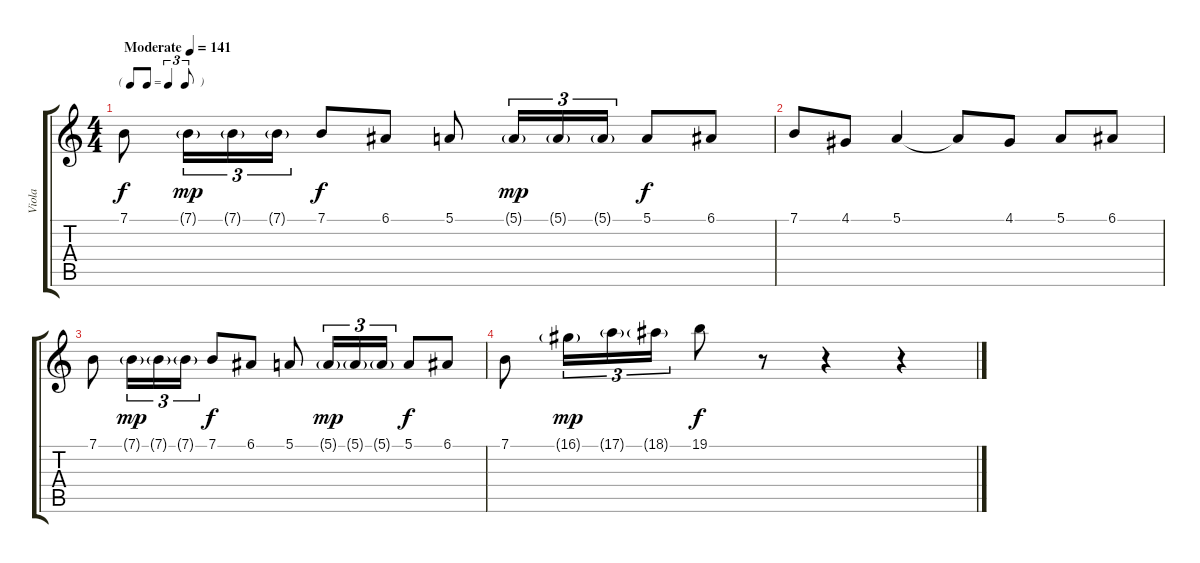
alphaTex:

\track ("Viola" "Viola") {instrument viola}
\staff {score tabs}
\tuning (E4 B3 G3 D3 A2 E2) {hide}
\ts (4 4)
\tf triplet8th
\tempo (141 "Moderate")
\clef g2
\ks c
7.1.8{dy f instrument viola} 7.1{g}.16{tu (3 2) dy mp} 7.1{g}.16{tu (3 2)} 7.1{g}.16{tu (3 2)} 7.1.8{dy f} 6.1.8 5.1.8 5.1{g}.16{tu (3 2) dy mp} 5.1{g}.16{tu (3 2)} 5.1{g}.16{tu (3 2)} 5.1.8{dy f} 6.1.8 |
7.1.8 4.1.8 5.1.4 5.1{t}.8 4.1.8 5.1.8 6.1.8 |
7.1.8 7.1{g}.16{tu (3 2) dy mp} 7.1{g}.16{tu (3 2)} 7.1{g}.16{tu (3 2)} 7.1.8{dy f} 6.1.8 5.1.8 5.1{g}.16{tu (3 2) dy mp} 5.1{g}.16{tu (3 2)} 5.1{g}.16{tu (3 2)} 5.1.8{dy f} 6.1.8 |
7.1.8 16.1{g}.16{tu (3 2) dy mp} 17.1{g}.16{tu (3 2)} 18.1{g}.16{tu (3 2)} 19.1.8{dy f} r.8 r.4 r.4
